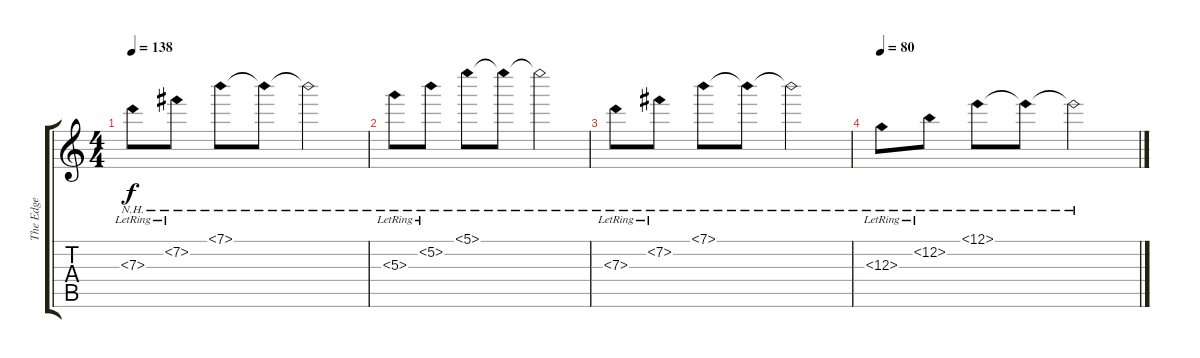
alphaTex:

\track ("The Edge" "The Edge") {instrument overdrivenguitar}
\staff {score tabs}
\tuning (E4 B3 G3 D3 A2 E2) {hide}
\ts (4 4)
\tempo 138
\clef g2
\ks c
7.3{nh lr}.8{dy f} 7.2{nh lr}.8 7.1{nh}.8 7.1{nh t}.8 7.1{nh t}.2 |
5.3{nh lr}.8 5.2{nh lr}.8 5.1{nh}.8 5.1{nh t}.8 5.1{nh t}.2 |
7.3{nh lr}.8 7.2{nh lr}.8 7.1{nh}.8 7.1{nh t}.8 7.1{nh t}.2 |
\tempo 80
12.3{nh lr}.8 12.2{nh lr}.8 12.1{nh}.8 12.1{nh t}.8 12.1{nh t}.2
